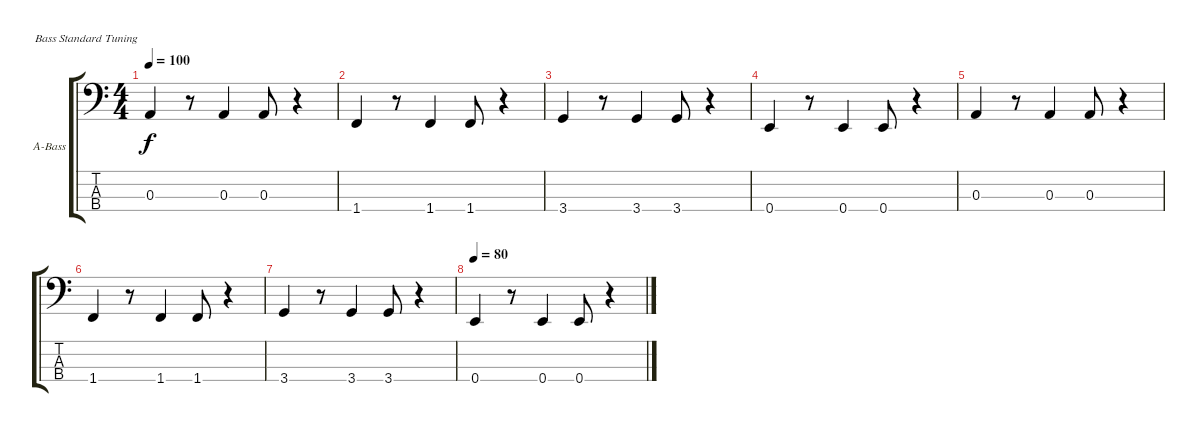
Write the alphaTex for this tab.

\defaultSystemsLayout 4
\bracketExtendMode groupsimilarinstruments
\firstSystemTrackNameOrientation horizontal
\otherSystemsTrackNameOrientation horizontal
\track ("Bass" "A-Bass") {instrument acousticbass}
\staff {score tabs}
\tuning (G2 D2 A1 E1)
\ts (4 4)
\tempo 100
\clef f4
\scale
0.333333
\ks c
0.3.4{dy f} r.8 0.3.4 0.3.8 r.4 |
\scale
0.333333 1.4.4 r.8 1.4.4 1.4.8 r.4 |
\scale
0.333333 3.4.4 r.8 3.4.4 3.4.8 r.4 |
\scale
0.333333 0.4.4 r.8 0.4.4 0.4.8 r.4 |
\scale
0.333333 0.3.4 r.8 0.3.4 0.3.8 r.4 |
\scale
0.333333 1.4.4 r.8 1.4.4 1.4.8 r.4 |
3.4.4 r.8 3.4.4 3.4.8 r.4 |
\tempo 80
0.4.4 r.8 0.4.4 0.4.8 r.4
